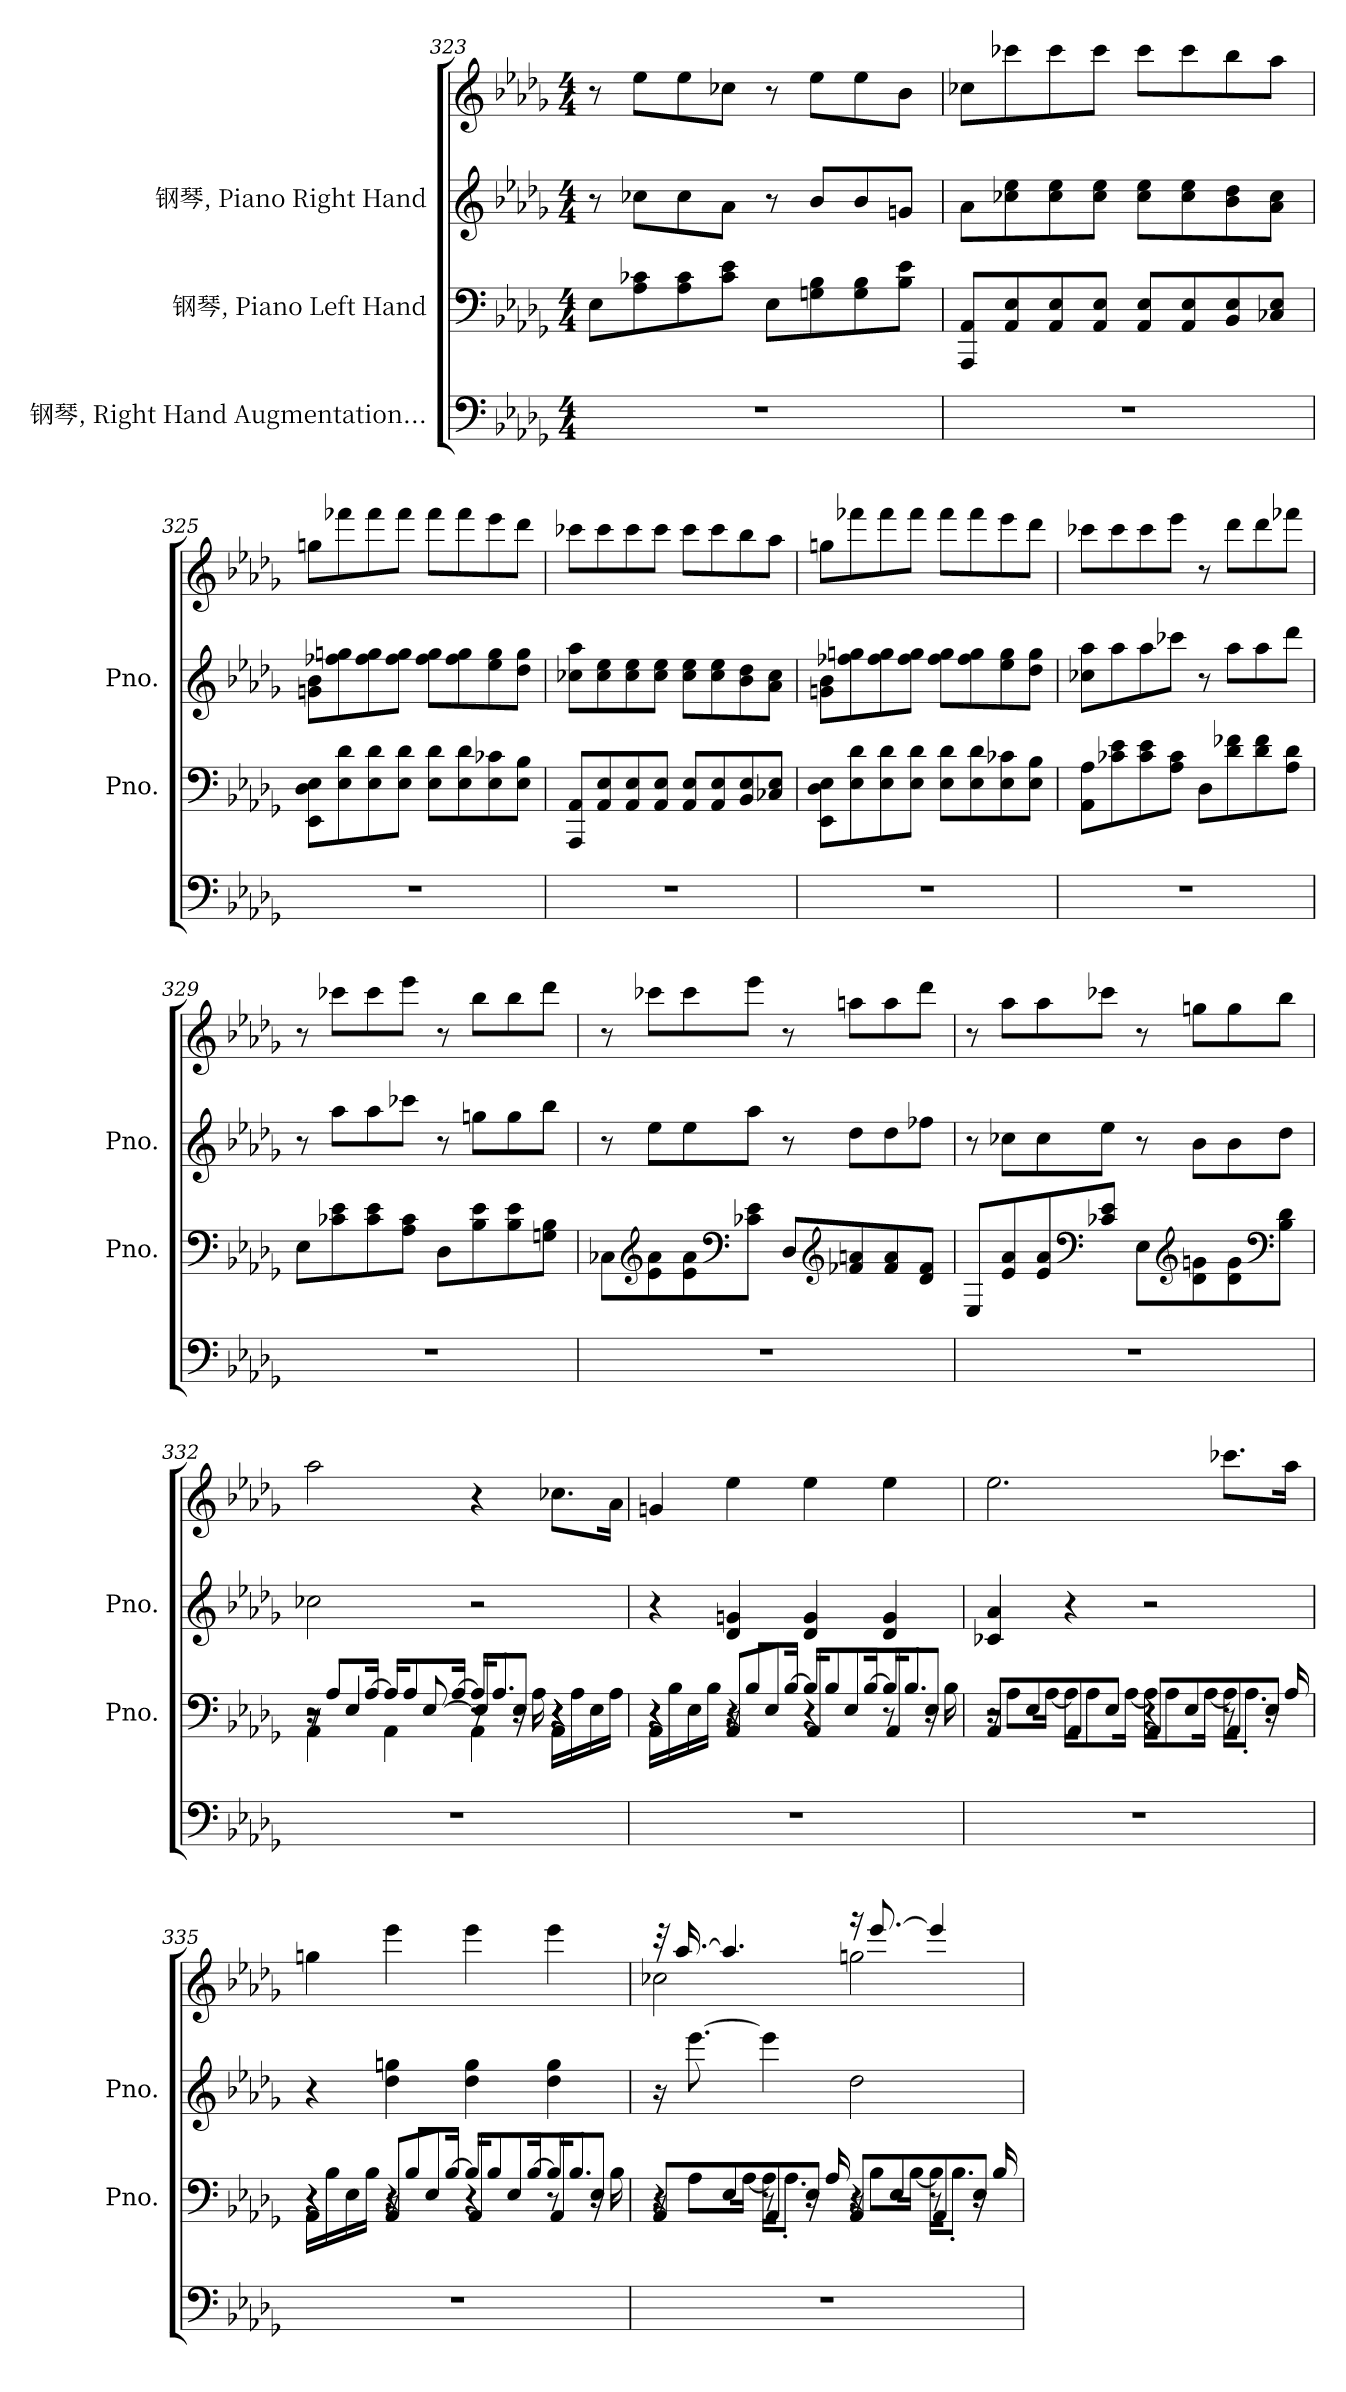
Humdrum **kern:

**kern	**kern	**kern	**kern
*part3	*part2	*part1	*part1
*staff4	*staff3	*staff2	*staff1
*I"钢琴, Right Hand Augmentation...	*I"钢琴, Piano Left Hand	*I"钢琴, Piano Right Hand	*
*	*I'Pno.	*I'Pno.	*
*clefF4	*clefF4	*clefG2	*clefG2
*k[b-e-a-d-g-]	*k[b-e-a-d-g-]	*k[b-e-a-d-g-]	*k[b-e-a-d-g-]
*M4/4	*M4/4	*M4/4	*M4/4
=323	=323	=323	=323
1r	8E-\L	8r	8r
.	8A-\ 8c-X\	8cc-X\L	8ee-\L
.	8A-\ 8c-\	8cc-\	8ee-\
.	8c-\ 8e-\J	8a-\J	8cc-X\J
.	8E-\L	8r	8r
.	8Gn\ 8B-\	8b-/L	8ee-\L
.	8G\ 8B-\	8b-/	8ee-\
.	8B-\ 8e-\J	8gn/J	8b-\J
!!LO:LB:g=z
=324	=324	=324	=324
1r	8AAA-/ 8AA-/L	8a-\L	8cc-X\L
.	8AA-/ 8E-/	8cc-X\ 8ee-\	8ccc-X\
.	8AA-/ 8E-/	8cc-\ 8ee-\	8ccc-\
.	8AA-/ 8E-/J	8cc-\ 8ee-\J	8ccc-\J
.	8AA-/ 8E-/L	8cc-\ 8ee-\L	8ccc-\L
.	8AA-/ 8E-/	8cc-\ 8ee-\	8ccc-\
.	8BB-/ 8E-/	8b-\ 8dd-\	8bb-\
.	8C-X/ 8E-/J	8a-\ 8cc-\J	8aa-\J
=325	=325	=325	=325
1r	8EE-\ 8D-\ 8E-\L	8gn\ 8b-\L	8ggn\L
.	8E-\ 8d-\	8ff-X\ 8ggn\	8fff-X\
.	8E-\ 8d-\	8ff-\ 8gg\	8fff-\
.	8E-\ 8d-\J	8ff-\ 8gg\J	8fff-\J
.	8E-\ 8d-\L	8ff-\ 8gg\L	8fff-\L
.	8E-\ 8d-\	8ff-\ 8gg\	8fff-\
.	8E-\ 8c-X\	8ee-\ 8gg\	8eee-\
.	8E-\ 8B-\J	8dd-\ 8gg\J	8ddd-\J
=326	=326	=326	=326
1r	8AAA-/ 8AA-/L	8cc-X\ 8aa-\L	8ccc-X\L
.	8AA-/ 8E-/	8cc-\ 8ee-\	8ccc-\
.	8AA-/ 8E-/	8cc-\ 8ee-\	8ccc-\
.	8AA-/ 8E-/J	8cc-\ 8ee-\J	8ccc-\J
.	8AA-/ 8E-/L	8cc-\ 8ee-\L	8ccc-\L
.	8AA-/ 8E-/	8cc-\ 8ee-\	8ccc-\
.	8BB-/ 8E-/	8b-\ 8dd-\	8bb-\
.	8C-X/ 8E-/J	8a-\ 8cc-\J	8aa-\J
!!LO:PB:g=z
=327	=327	=327	=327
1r	8EE-\ 8D-\ 8E-\L	8gn\ 8b-\L	8ggn\L
.	8E-\ 8d-\	8ff-X\ 8ggn\	8fff-X\
.	8E-\ 8d-\	8ff-\ 8gg\	8fff-\
.	8E-\ 8d-\J	8ff-\ 8gg\J	8fff-\J
.	8E-\ 8d-\L	8ff-\ 8gg\L	8fff-\L
.	8E-\ 8d-\	8ff-\ 8gg\	8fff-\
.	8E-\ 8c-X\	8ee-\ 8gg\	8eee-\
.	8E-\ 8B-\J	8dd-\ 8gg\J	8ddd-\J
=328	=328	=328	=328
1r	8AA-\ 8A-\L	8cc-X\ 8aa-\L	8ccc-X\L
.	8c-X\ 8e-\	8aa-\	8ccc-\
.	8c-\ 8e-\	8aa-\	8ccc-\
.	8A-\ 8c-\J	8ccc-X\J	8eee-\J
.	8D-\L	8r	8r
.	8d-\ 8f-X\	8aa-\L	8ddd-\L
.	8d-\ 8f-\	8aa-\	8ddd-\
.	8A-\ 8d-\J	8ddd-\J	8fff-X\J
=329	=329	=329	=329
1r	8E-\L	8r	8r
.	8c-X\ 8e-\	8aa-\L	8ccc-X\L
.	8c-\ 8e-\	8aa-\	8ccc-\
.	8A-\ 8c-\J	8ccc-X\J	8eee-\J
.	8D-\L	8r	8r
.	8B-\ 8e-\	8ggn\L	8bb-\L
.	8B-\ 8e-\	8gg\	8bb-\
.	8Gn\ 8B-\J	8bb-\J	8ddd-\J
!!LO:LB:g=z
=330	=330	=330	=330
1r	8C-X\L	8r	8r
*	*clefG2	*	*
.	8e-\ 8a-\	8ee-\L	8ccc-X\L
.	8e-\ 8a-\	8ee-\	8ccc-\
*	*clefF4	*	*
.	8c-X\ 8e-\J	8aa-\J	8eee-\J
.	8D-/L	8r	8r
*	*clefG2	*	*
.	8f-X/ 8an/	8dd-\L	8aan\L
.	8f-/ 8a/	8dd-\	8aa\
.	8d-/ 8f-/J	8ff-X\J	8ddd-\J
=331	=331	=331	=331
1r	8E-/L	8r	8r
.	8e-/ 8a-/	8cc-X\L	8aa-\L
.	8e-/ 8a-/	8cc-\	8aa-\
*	*clefF4	*	*
.	8c-X/ 8e-/J	8ee-\J	8ccc-X\J
.	8E-\L	8r	8r
*	*clefG2	*	*
.	8d-\ 8gn\	8b-\L	8ggn\L
.	8d-\ 8g\	8b-\	8gg\
*	*clefF4	*	*
.	8B-\ 8d-\J	8dd-\J	8bb-\J
!!LO:LB:g=z
=332	=332	=332	=332
*	*^	*	*
*	*	*^	*	*
*	*	*	*^	*	*
1r	16r	2r	8r	4AA-\	2cc-X\	2aa-\
.	8A-/L	.	.	.	.	.
.	.	.	4E-/	.	.	.
.	[16A-/Jk	.	.	.	.	.
.	16A-/KL]	.	.	4AA-\	.	.
.	8A-/	.	.	.	.	.
.	.	.	[8E-/	.	.	.
.	[16A-/Jk	.	.	.	.	.
.	16A-/KL]	8r	8E-/L]	4AA-\	2r	4r
.	8.A-'/J	.	.	.	.	.
.	.	16r	8E-/J	.	.	.
.	.	16A-\	.	.	.	.
.	4r	16AA-\LL	4r	4r	.	8.cc-X\L
.	.	16A-\	.	.	.	.
.	.	16E-\	.	.	.	.
.	.	16A-\JJ	.	.	.	16a-\Jk
*	*	*	*v	*v	*	*
=333	=333	=333	=333	=333	=333
1r	4r	16AA-\LL	4r	4r	4gn/
.	.	16B-\	.	.	.
.	.	16E-\	.	.	.
.	.	16B-\JJ	.	.	.
.	16r	4r	8AA-/L	4d-/ 4gn/	4ee-\
.	8B-/L	.	.	.	.
.	.	.	8E-/J	.	.
.	[16B-/Jk	.	.	.	.
.	16B-/KL]	4r	8AA-/L	4d-/ 4g/	4ee-\
.	8B-/	.	.	.	.
.	.	.	8E-/	.	.
.	[16B-/Jk	.	.	.	.
.	16B-/KL]	8r	8AA-/	4d-/ 4g/	4ee-\
.	8.B-'/J	.	.	.	.
.	.	16r	8E-/J	.	.
.	.	16B-\	.	.	.
!!LO:PB:g=z
=334	=334	=334	=334	=334	=334
1r	2r	16r	8AA-/L	4c-X/ 4a-/	2.ee-\
.	.	8A-\L	.	.	.
.	.	.	8E-/	.	.
.	.	[16A-\Jk	.	.	.
.	.	16A-\KL]	8AA-/	4r	.
.	.	8A-\	.	.	.
.	.	.	8E-/J	.	.
.	.	[16A-\Jk	.	.	.
.	4r	16A-\KL]	8AA-/L	2r	.
.	.	8A-\	.	.	.
.	.	.	8E-/	.	.
.	.	[16A-\Jk	.	.	.
.	8r	16A-\KL]	8AA-/	.	8.ccc-X\L
.	.	8.A-'\J	.	.	.
.	16r	.	8E-/J	.	.
.	16A-/	.	.	.	16aa-\Jk
=335	=335	=335	=335	=335	=335
1r	4r	16AA-\LL	4r	4r	4ggn\
.	.	16B-\	.	.	.
.	.	16E-\	.	.	.
.	.	16B-\JJ	.	.	.
.	16r	4r	8AA-/L	4dd-\ 4ggn\	4eee-\
.	8B-/L	.	.	.	.
.	.	.	8E-/J	.	.
.	[16B-/Jk	.	.	.	.
.	16B-/KL]	4r	8AA-/L	4dd-\ 4gg\	4eee-\
.	8B-/	.	.	.	.
.	.	.	8E-/	.	.
.	[16B-/Jk	.	.	.	.
.	16B-/KL]	8r	8AA-/	4dd-\ 4gg\	4eee-\
.	8.B-'/J	.	.	.	.
.	.	16r	8E-/J	.	.
.	.	16B-\	.	.	.
!!LO:LB:g=z
=336	=336	=336	=336	=336	=336
*	*	*	*	*	*^
1r	4r	16r	8AA-/L	16r	32r	2cc-X\
.	.	.	.	.	[16.aa-/	.
.	.	8A-\L	.	[8.eee-\	.	.
.	.	.	8E-/	.	4.aa-/]	.
.	.	[16A-\Jk	.	.	.	.
.	8r	16A-\KL]	8AA-/	4eee-\]	.	.
.	.	8.A-'\J	.	.	.	.
.	16r	.	8E-/J	.	.	.
.	16A-/	.	.	.	.	.
.	4r	16r	8AA-/L	2dd-\	16r	2ggn\
.	.	8B-\L	.	.	[8.eee-/	.
.	.	.	8E-/	.	.	.
.	.	[16B-\Jk	.	.	.	.
.	8r	16B-\KL]	8AA-/	.	4eee-/]	.
.	.	8.B-'\J	.	.	.	.
.	16r	.	8E-/J	.	.	.
.	16B-/	.	.	.	.	.
*	*v	*v	*v	*	*v	*v
=	=	=	=
*-	*-	*-	*-
